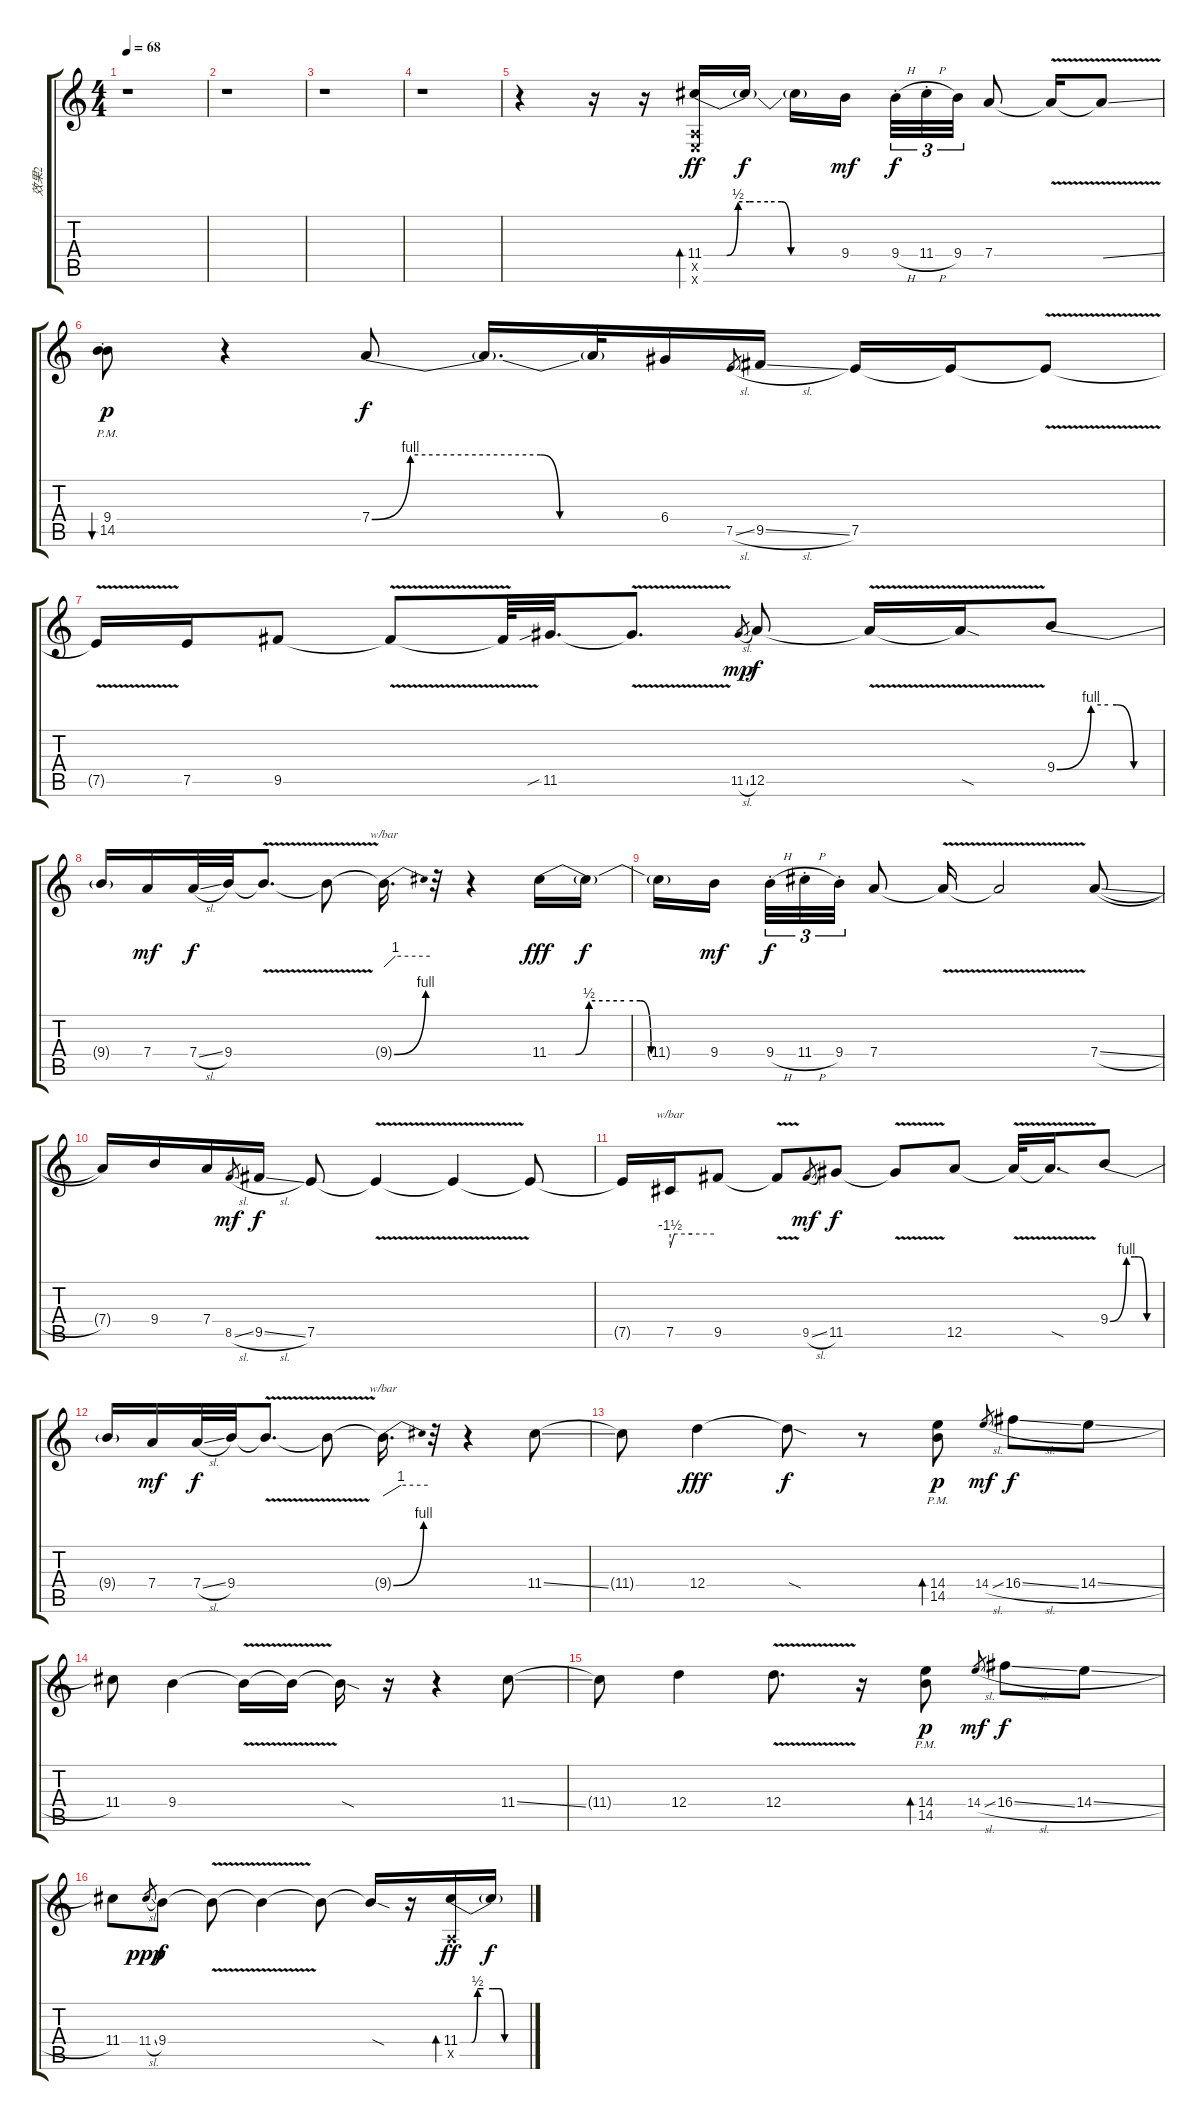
\track ("效果2" "效果2") {instrument overdrivenguitar}
\staff {score tabs}
\tuning (E4 B3 G3 D3 A2 E2) {hide}
\ts (4 4)
\tempo 68
\clef g2
\ks c
r.1{dy ff instrument overdrivenguitar} |
r.1 |
r.1 |
r.1 |
r.4 r.16 r.16 (11.4{be (custom 0 0 10 0 15 2 20 2 28 2 34 2 38 0 50 0 60 0)} 0.5{x} 0.6{x}).16{bd 120} 11.4{t}.16{dy f} 11.4{t}.16 9.4.16{dy mf beam splitsecondary} 9.4{h st}.32{tu (3 2) dy f} 11.4{h st}.32{tu (3 2)} 9.4.32{tu (3 2)} 7.4.8 7.4{v t}.16 7.4{v ss t}.8 |
(9.4{st} 14.5{pm}).8{bu 60 dy p} r.4 7.4{be (custom 0 0 8 4 35 4 39 0 46 0 60 0)}.8{dy f} 7.4{t}.16{d} 7.4{t}.32 6.4.16 7.5{sl}.8{gr} 9.5{sl}.16 7.5.16 7.5{t}.16 7.5{v t}.8 |
7.5{t}.16 7.5.16 9.5.8 9.5{v t}.8 9.5{t}.64 11.5{sib}.32{d} 11.5{v t}.8{d} 11.5{sl}.8{gr dy mp} 12.5.8{dy f} 12.5{v t}.16 12.5{sod t}.16 9.4{be (custom 0 0 20 4 30 4 35 4 45 0 60 0)}.8 |
9.4{t}.16 7.4.16{dy mf} 7.4{sl}.32{dy f} 9.4.32 9.4{v t}.8{d} 9.4{t}.8 9.4{be (bend 0 0 60 4) t}.16{d tbe (custom default 0 0 15 4 60 4)} r.32 r.4 11.4{be (custom 0 0 10 0 15 2 20 2 28 2 34 2 38 0 50 0 60 0)}.16{dy fff} 11.4{t}.16{dy f} |
11.4{t}.16 9.4.16{dy mf beam splitsecondary} 9.4{h st}.32{tu (3 2) dy f} 11.4{h st}.32{tu (3 2)} 9.4{st}.32{tu (3 2)} 7.4.8 7.4{v t}.16 7.4{v t}.2 7.4{sl}.8 |
7.4{t}.16 9.4.16 7.4.16 8.5{sl}.8{gr dy mf} 9.5{sl}.16{dy f} 7.5.8 7.5{v t}.4 7.5{t}.4{txt ""} 7.5{t}.8 |
7.5{t}.16 7.5.16{tbe (custom default 0 -6 6 0 30 0 60 0)} 9.5.8 9.5{v t}.8 9.5{sl}.8{gr dy mf} 11.5.8{dy f} 11.5{v t}.8 12.5.8 12.5{v t}.32 12.5{sod t}.16{d} 9.4{be (custom 0 0 20 4 30 4 35 4 45 0 60 0)}.8 |
9.4{t}.16 7.4.16{dy mf} 7.4{sl}.32{dy f} 9.4.32 9.4{v t}.8{d} 9.4{t}.8 9.4{be (bend 0 0 60 4) t}.16{d tbe (custom default 0 0 24 4 60 4)} r.32 r.4 11.4{ss}.8 |
11.4{t}.8 12.4.4{dy fff} 12.4{sod t}.8{dy f} r.8 (14.4 14.5{pm}).8{bd 240 dy p} 14.4{sl}.8{gr dy mf} 16.4{sl}.8{dy f} 14.4{sl}.8 |
11.4.8 9.4.4 9.4{v t}.16 9.4{t}.16 9.4{sod t}.16 r.16 r.4 11.4{ss}.8 |
11.4{t}.8 12.4.4 12.4{v}.8{d} r.16 (14.4 14.5{pm}).8{bd 240 dy p} 14.4{sl}.8{gr dy mf} 16.4{sl}.8{dy f} 14.4{sl}.8 |
11.4.8 11.4{sl}.8{gr dy ppp} 9.4.8{dy f} 9.4{v t}.8 9.4{t}.4 9.4{t}.8 9.4{sod t}.16 r.16 (11.4{be (custom 0 0 10 0 15 2 20 2 28 2 34 2 38 0 50 0 60 0)} 0.5{x}).16{bd 120 dy ff} 11.4{t}.16{dy f}
